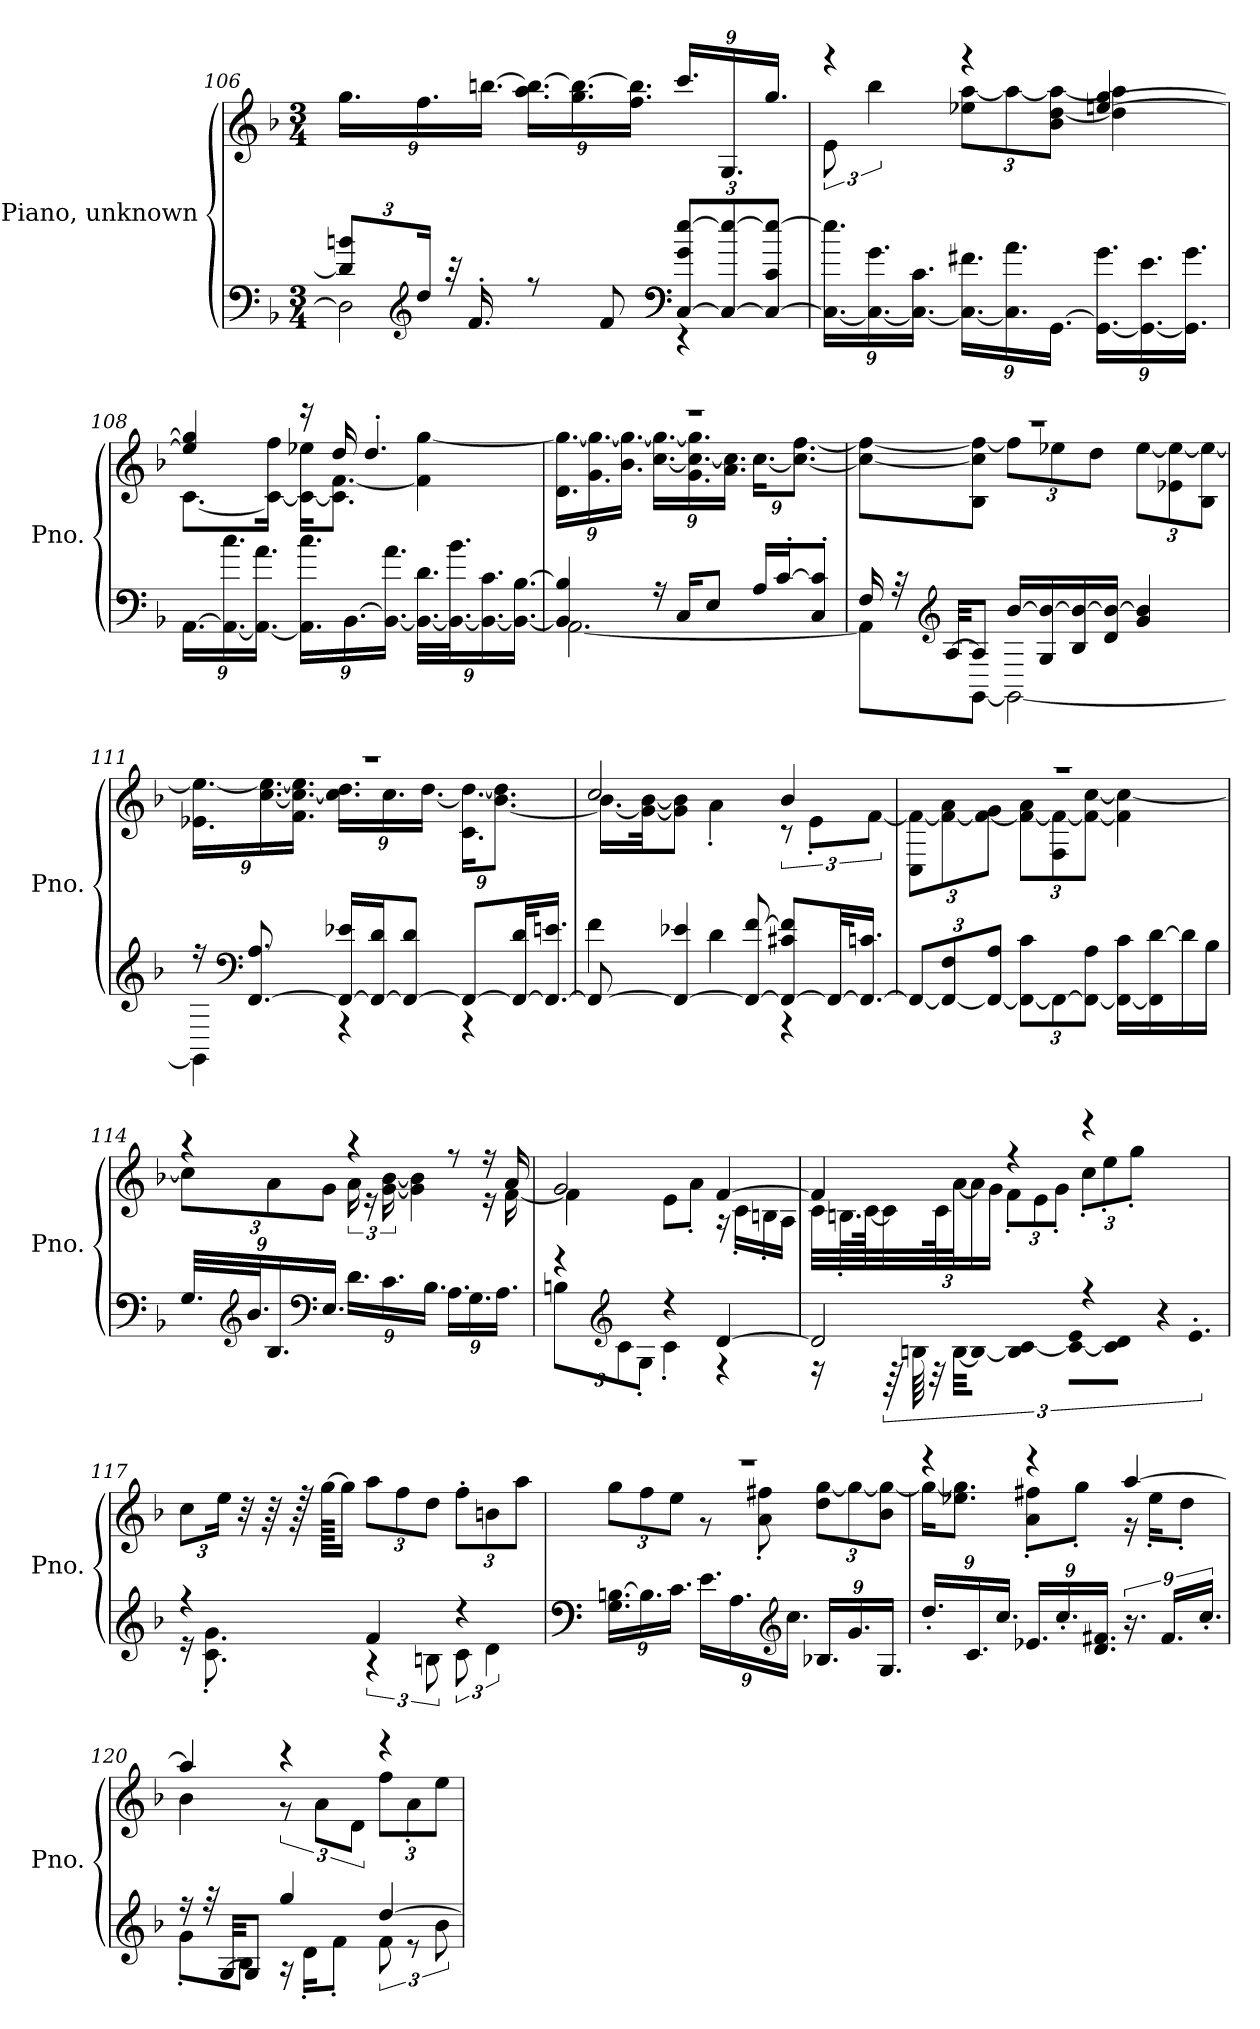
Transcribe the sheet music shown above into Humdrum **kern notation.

**kern	**kern
*part1	*part1
*staff2	*staff1
*I"Piano, unknown	*
*I'Pno.	*
*clefF4	*clefG2
*k[b-]	*k[b-]
*M3/4	*M3/4
*Xbrackettup	*Xbrackettup
=106	=106
*^	*
12d/] 12bn/L	2D\]	18.gg\LL
*clefG2	*	*
24dd/Jk	.	18.ff\
32r	.	.
16.f'/	.	.
.	.	[18.bbn\JJ
8r	.	18.aa\ 18.bb\_LL
.	.	18.gg\ 18.bb\_
8f/	.	.
.	.	18.ff\ 18.bb\]JJ
*clefF4	*	*
[12C/ 12g/ [12ee/L	4r	18.ccc/LL
12C/_ 12ee/_	.	18.G/
12C/_ 12c/ 12ee/_J	.	18.gg/JJ
*v	*v	*
!!LO:PB:g=z
=107	=107
*	*^
*	*	*brackettup
18.C\_ 18.ee\]LL	4r	12e\
18.C\_ 18.g\	.	6bb-\
18.C\_ 18.c\JJ	.	.
*	*	*Xbrackettup
18.C\_ 18.f#X\LL	4r	12ee-X\ [12aa\L
18.C\] 18.a\	.	12aa\_
[18.GG\JJ	.	12b-\ [12dd\ 12aa\_J
18.GG\_ 18.g\LL	[4een/ [4gg/	4dd\] 4aa\]
18.GG\_ 18.e\	.	.
18.GG\] 18.g\JJ	.	.
=108	=108	=108
[18.AA\LL	4ee/] 4gg/]	[8.c\L
18.AA\_ 18.cc\	.	.
18.AA\_ 18.a\JJ	.	.
.	.	16c\_ 16ff\Jk
18.AA\] 18.cc\LL	16r	16c\_ 16ee-X\KL
.	16dd/	8.c\] [8.f\J
[18.BB-\	.	.
.	4.dd'/	.
18.BB-\_ 18.a\JJ	.	.
36.BB-\_ 36.d\LLL	.	4f\] [4gg\
36.BB-\_ 36.b-\J	.	.
18.BB-\_ 18.c\	.	.
18.BB-\_ [18.B-\JJ	.	.
!!LO:LB:g=z	!!
=109	=109	=109
*^	*	*
4BB-/] 4B-/]	[2.AA\	2.r	18.d\ 18.gg\_LL
.	.	.	18.g\ 18.gg\_
.	.	.	18.b-\ 18.gg\_JJ
16r	.	.	[18.cc\ 18.gg\_LL
16C/KL	.	.	.
.	.	.	18.g\ 18.cc\_ 18.gg\]
8E/J	.	.	.
.	.	.	18.a\ 18.cc\]JJ
16A/LL	.	.	[18.cc\KL
[16c'/J	.	.	.
.	.	.	9.cc\_ [9.ff\J
8C/' 8c/]'J	.	.	.
=110	=110	=110	=110
16F/	8AA\L]	2.r	8cc\_ 8ff\_L
32r	.	.	.
*clefG2	*	*	*
[32A/KKL	.	.	.
8A/J]	[8GG\J	.	8B-\ 8cc\] 8ff\_J
[16b-/LL	2GG\_	.	12ff\L]
16G/ 16b-/_	.	.	.
.	.	.	12ee-X\
16B-/ 16b-/_	.	.	.
.	.	.	12dd\J
16d/ 16b-/_JJ	.	.	.
4g/ 4b-/]	.	.	[12ee-\L
.	.	.	12e-X\ 12ee-\_
.	.	.	12B-\ 12ee-\_J
!!LO:LB:g=z	!!
=111	=111	=111	=111
16r	4GG\]	2.r	18.e-X\ 18.ee-\_LL
*clefF4	*	*	*
[8.FF/ 8.A/	.	.	.
.	.	.	[18.cc\ 18.ee-\_
.	.	.	18.f\ 18.cc\_ 18.ee-\]JJ
16FF/_ 16e-X/LL	4r	.	18.cc\] 18.dd\LL
16FF/_ 16d/J	.	.	.
.	.	.	18.cc\
8FF/_ 8d/J	.	.	.
.	.	.	[18.dd\JJ
8FF/L_	4r	.	18.c\ 18.dd\_KL
.	.	.	[9.b-\ 9.dd\]J
32FF/_ 32d/KL	.	.	.
16.FF/_ 16.en/JJ	.	.	.
=112	=112	=112	=112
8FF/_	4f\	2cc/	16.b-\LL_
.	.	.	[32g\ 32b-\_JK
4FF/_ 4e-X/	.	.	8g\] 8b-\]J
.	4d\	.	4a'\
8FF/_ [8f/	.	.	.
*	*	*	*brackettup
8FF/_ 8c#X/ 8f/]L	4r	4b-/	12r
.	.	.	12e'\L
32FF/KL_	.	.	.
16.FF/_ 16.cn/JJ	.	.	.
.	.	.	[12f\J
*v	*v	*	*
!!LO:LB:g=z	!!
=113	=113	=113
*	*	*Xbrackettup
12FF/L_	2.r	12C\ 12f\_L
12FF/_ 12F/	.	12f\_ 12a\
12FF/_ 12A/J	.	12f\_ 12g\J
12FF\_ 12c\L	.	12f\_ 12a\L
12FF\_	.	12F\ 12f\_
12FF\_ 12A\J	.	12f\_ [12cc\J
16FF\_ 16c\LL	.	4f\] 4cc\_
16FF\] [16d\	.	.
16d\]	.	.
16B-\JJ	.	.
=114	=114	=114
36.G/LLL	4r	12cc\L]
*clefG2	*	*
36.b-/J	.	.
18.B-/	.	12a\
*clefF4	*	*
18.E/JJ	.	12g\J
*	*	*brackettup
18.d\LL	4r	24a\
.	.	24r
18.c\	.	[24g\ [24b-\
.	.	4g\] 4b-\]
18.B-\JJ	.	.
18.A\LL	8r	.
18.G\	.	.
.	16r	16r
18.A\JJ	.	.
.	16a/	[16f\
!!LO:LB:g=z	!!
=115	=115	=115
*^	*	*
4r	12Bn\L	2g/	4f\]
*clefG2	*	*	*
.	12c\	.	.
.	12G'\J	.	.
4r	4c'\	.	8e\L
.	.	.	8a'\J
[4d/	4r	[4f/	16r
.	.	.	16c'\LL
.	.	.	16Bn'\
.	.	.	16A\JJ
=116	=116	=116	=116
2d/]	16r	4f/]	32c\LLL
.	.	.	64.Bn'\L
.	.	.	[128c\JK
*	*brackettup	*	*
.	96r	.	32c\]
.	96Bn\	.	.
.	48r	.	.
*	*	*	*Xbrackettup
.	.	.	96c\K
.	[48B\KKL	.	[48a\J
.	8B\J_	.	16a\]
.	.	.	16g\JJ
.	4B\] [4c\	4r	12f'\L
.	.	.	12e\
.	.	.	12g'\J
4r	16c\_ 16e\LL	4r	12cc'\L
.	16c\] 16d\JJ	.	.
.	.	.	12ee'\
.	32r	.	.
.	16.e'\	.	.
.	.	.	12gg'\J
*	*	*v	*v
!!LO:LB:g=z
=117	=117	=117
4r	16r	12cc\L
.	8.c\' 8.g\'	.
.	.	24ee\Jk
.	.	32r
.	.	64r
.	.	128r
.	.	[128gg\KKKLL
.	.	16gg\JJ]
4f/	6r	12aa\L
.	.	12ff\
.	12Bn\	12dd\J
4r	12c\	12ff'\L
.	6d\	12bn\
.	.	12aa\J
*v	*v	*
=118	=118
*clefF4	*
*Xbrackettup	*
*	*^
18.G\ [18.Bn\LL	2.r	12gg\L
18.B\]	.	12ff\
18.c\JJ	.	12ee\J
18.e\LL	.	8r
18.A\	.	.
.	.	8a\' 8ff#X\'
*clefG2	*	*
18.cc\JJ	.	.
18.B-X/LL	.	12dd\ [12gg\L
18.g/	.	12gg\_
18.G/JJ	.	12b-\ 12gg\_J
!!LO:PB:g=z	!!
=119	=119	=119
*brackettup	*	*
18.dd'/LL	4r	16gg\KL_
.	.	8.ee-X\ 8.gg\]J
18.c/	.	.
18.cc/JJ	.	.
18.e-X/LL	4r	8a\' 8ff#X\'L
18.cc'/	.	.
.	.	8gg'\J
18.d/ 18.f#X/JJ	.	.
18.r	[4aa/	16r
.	.	16ee-'\KL
18.f#/LL	.	.
.	.	8dd'\J
18.cc'/JJ	.	.
=120	=120	=120
*^	*	*
16r	8g'\L	4aa/]	4b-\
32r	.	.	.
[32G/KKL	.	.	.
8G/J]	8B-\J	.	.
*	*	*	*brackettup
4gg/	16r	4r	12r
.	16d'\KL	.	.
.	.	.	12a\L
.	8f'\J	.	.
.	.	.	12d\J
*	*	*	*Xbrackettup
[4dd/	12f\	4r	12ff\L
.	12r	.	12a'\
.	12b-\	.	12ee\J
*v	*v	*	*
*	*v	*v
=	=
*-	*-
